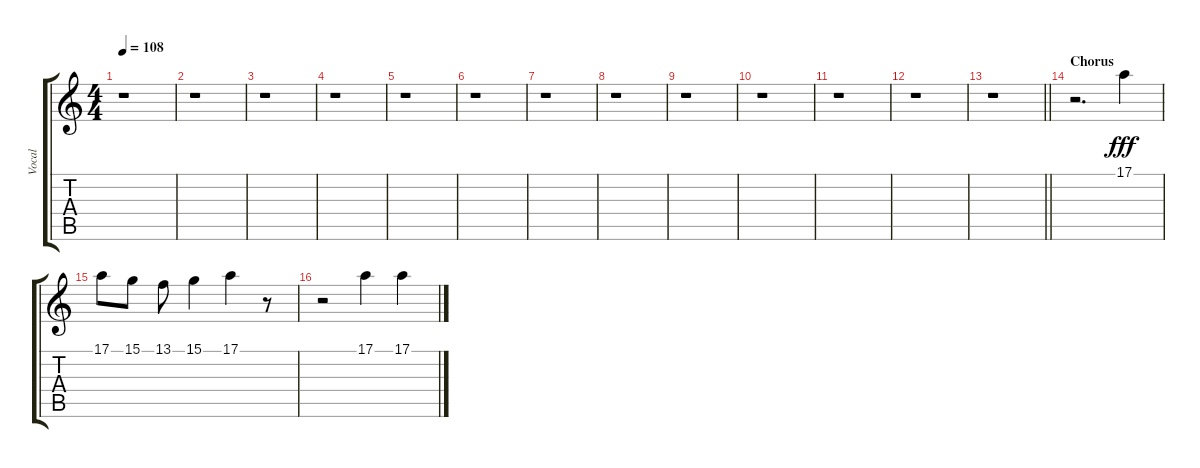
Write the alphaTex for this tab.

\track ("Vocal" "Vocal") {instrument englishhorn}
\staff {score tabs}
\tuning (E4 B3 G3 D3 A2 E2) {hide}
\ts (4 4)
\tempo 108
\clef g2
\ks c
r.1{dy f} |
r.1 |
r.1 |
r.1 |
r.1 |
r.1 |
r.1 |
r.1 |
r.1 |
r.1 |
r.1 |
r.1 |
\barLineRight lightlight
r.1 |
\section ("" "Chorus")
r.2{d} 17.1.4{dy fff} |
17.1.8 15.1.8 13.1.8 15.1.4 17.1.4 r.8 |
r.2 17.1.4 17.1.4
